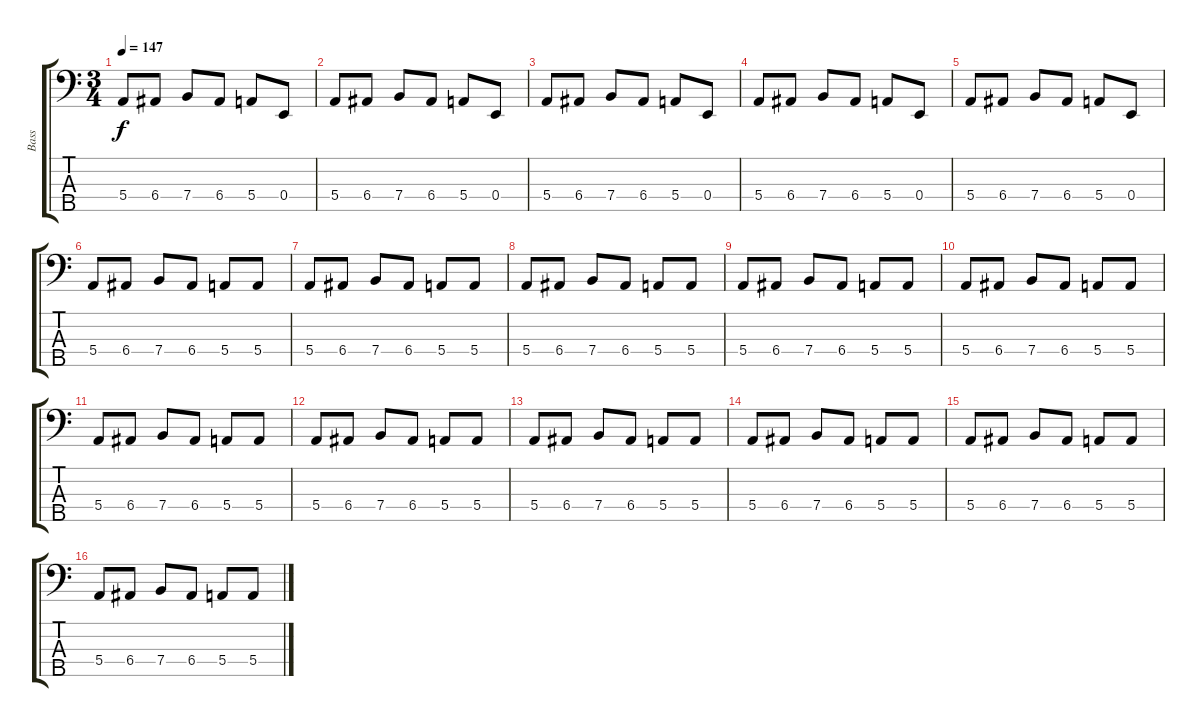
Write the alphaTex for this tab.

\track ("Bass" "Bass") {instrument electricbasspick}
\staff {score tabs}
\tuning (G2 D2 A1 E1 B0) {hide}
\ts (3 4)
\tempo 147
\clef f4
\ks c
5.4.8{dy f} 6.4.8 7.4.8 6.4.8 5.4.8 0.4.8 |
5.4.8 6.4.8 7.4.8 6.4.8 5.4.8 0.4.8 |
5.4.8 6.4.8 7.4.8 6.4.8 5.4.8 0.4.8 |
5.4.8 6.4.8 7.4.8 6.4.8 5.4.8 0.4.8 |
5.4.8 6.4.8 7.4.8 6.4.8 5.4.8 0.4.8 |
5.4.8 6.4.8 7.4.8 6.4.8 5.4.8 5.4.8 |
5.4.8 6.4.8 7.4.8 6.4.8 5.4.8 5.4.8 |
5.4.8 6.4.8 7.4.8 6.4.8 5.4.8 5.4.8 |
5.4.8 6.4.8 7.4.8 6.4.8 5.4.8 5.4.8 |
5.4.8 6.4.8 7.4.8 6.4.8 5.4.8 5.4.8 |
5.4.8 6.4.8 7.4.8 6.4.8 5.4.8 5.4.8 |
5.4.8 6.4.8 7.4.8 6.4.8 5.4.8 5.4.8 |
5.4.8 6.4.8 7.4.8 6.4.8 5.4.8 5.4.8 |
5.4.8 6.4.8 7.4.8 6.4.8 5.4.8 5.4.8 |
5.4.8 6.4.8 7.4.8 6.4.8 5.4.8 5.4.8 |
5.4.8 6.4.8 7.4.8 6.4.8 5.4.8 5.4.8
